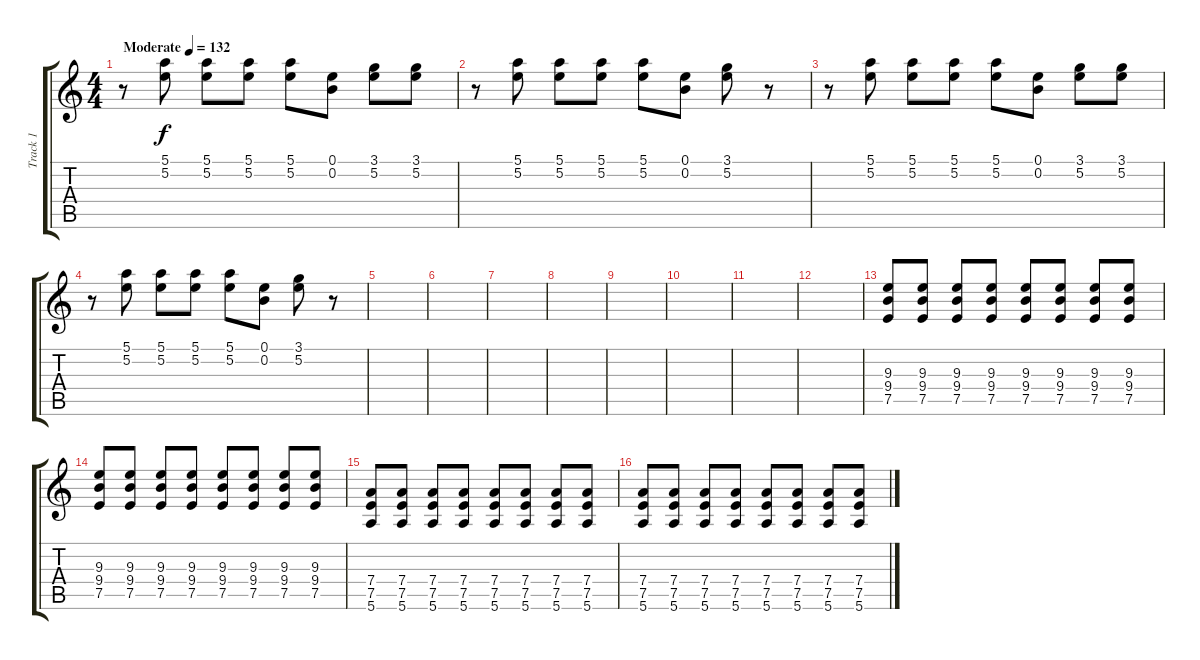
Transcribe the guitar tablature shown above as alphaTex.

\track ("Track 1" "Track 1") {instrument electricguitarclean}
\staff {score tabs}
\tuning (E4 B3 G3 D3 A2 E2) {hide}
\ts (4 4)
\tempo (132 "Moderate")
\clef g2
\ks c
r.8{dy f instrument electricguitarclean} (5.1 5.2).8 (5.1 5.2).8 (5.1 5.2).8 (5.1 5.2).8 (0.1 0.2).8 (3.1 5.2).8 (3.1 5.2).8 |
r.8 (5.1 5.2).8 (5.1 5.2).8 (5.1 5.2).8 (5.1 5.2).8 (0.1 0.2).8 (3.1 5.2).8 r.8 |
r.8 (5.1 5.2).8 (5.1 5.2).8 (5.1 5.2).8 (5.1 5.2).8 (0.1 0.2).8 (3.1 5.2).8 (3.1 5.2).8 |
r.8 (5.1 5.2).8 (5.1 5.2).8 (5.1 5.2).8 (5.1 5.2).8 (0.1 0.2).8 (3.1 5.2).8 r.8 |
|
|
|
|
|
|
|
|
(9.3 9.4 7.5).8 (9.3 9.4 7.5).8 (9.3 9.4 7.5).8 (9.3 9.4 7.5).8 (9.3 9.4 7.5).8 (9.3 9.4 7.5).8 (9.3 9.4 7.5).8 (9.3 9.4 7.5).8 |
(9.3 9.4 7.5).8 (9.3 9.4 7.5).8 (9.3 9.4 7.5).8 (9.3 9.4 7.5).8 (9.3 9.4 7.5).8 (9.3 9.4 7.5).8 (9.3 9.4 7.5).8 (9.3 9.4 7.5).8 |
(7.4 7.5 5.6).8 (7.4 7.5 5.6).8 (7.4 7.5 5.6).8 (7.4 7.5 5.6).8 (7.4 7.5 5.6).8 (7.4 7.5 5.6).8 (7.4 7.5 5.6).8 (7.4 7.5 5.6).8 |
(7.4 7.5 5.6).8 (7.4 7.5 5.6).8 (7.4 7.5 5.6).8 (7.4 7.5 5.6).8 (7.4 7.5 5.6).8 (7.4 7.5 5.6).8 (7.4 7.5 5.6).8 (7.4 7.5 5.6).8
